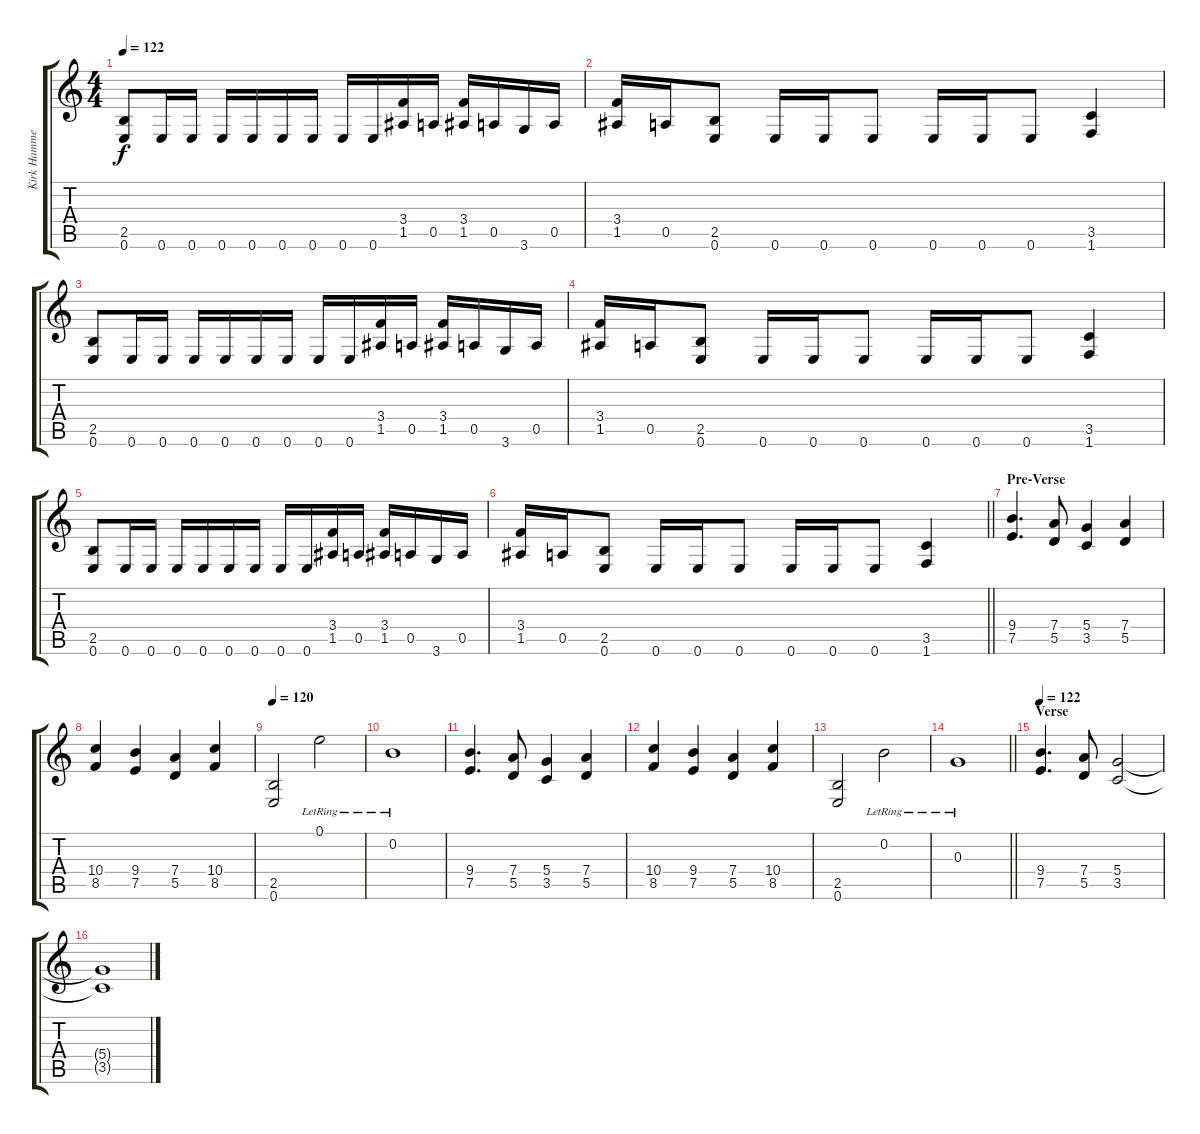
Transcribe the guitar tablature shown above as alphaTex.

\track ("Kirk Hammett" "Kirk Hamme") {instrument distortionguitar}
\staff {score tabs}
\tuning (E4 B3 G3 D3 A2 E2) {hide}
\ts (4 4)
\tempo 122
\clef g2
\ks c
(2.5 0.6).8{dy f} 0.6.16 0.6.16 0.6.16 0.6.16 0.6.16 0.6.16 0.6.16 0.6.16 (3.4 1.5).16 0.5.16 (3.4 1.5).16 0.5.16 3.6.16 0.5.16 |
(3.4 1.5).16 0.5.16 (2.5 0.6).8 0.6.16 0.6.16 0.6.8 0.6.16 0.6.16 0.6.8 (3.5 1.6).4 |
(2.5 0.6).8 0.6.16 0.6.16 0.6.16 0.6.16 0.6.16 0.6.16 0.6.16 0.6.16 (3.4 1.5).16 0.5.16 (3.4 1.5).16 0.5.16 3.6.16 0.5.16 |
(3.4 1.5).16 0.5.16 (2.5 0.6).8 0.6.16 0.6.16 0.6.8 0.6.16 0.6.16 0.6.8 (3.5 1.6).4 |
(2.5 0.6).8 0.6.16 0.6.16 0.6.16 0.6.16 0.6.16 0.6.16 0.6.16 0.6.16 (3.4 1.5).16 0.5.16 (3.4 1.5).16 0.5.16 3.6.16 0.5.16 |
\barLineRight lightlight
(3.4 1.5).16 0.5.16 (2.5 0.6).8 0.6.16 0.6.16 0.6.8 0.6.16 0.6.16 0.6.8 (3.5 1.6).4 |
\section ("" "Pre-Verse")
(9.4 7.5).4{d} (7.4 5.5).8 (5.4 3.5).4 (7.4 5.5).4 |
(10.4 8.5).4 (9.4 7.5).4 (7.4 5.5).4 (10.4 8.5).4 |
\tempo 120
(2.5 0.6).2 0.1{lr}.2 |
0.2{lr}.1 |
(9.4 7.5).4{d} (7.4 5.5).8 (5.4 3.5).4 (7.4 5.5).4 |
(10.4 8.5).4 (9.4 7.5).4 (7.4 5.5).4 (10.4 8.5).4 |
(2.5 0.6).2 0.2{lr}.2 |
\barLineRight lightlight
0.3{lr}.1 |
\section ("" "Verse")
\tempo 122
(9.4 7.5).4{d} (7.4 5.5).8 (5.4 3.5).2 |
(5.4{t} 3.5{t}).1
